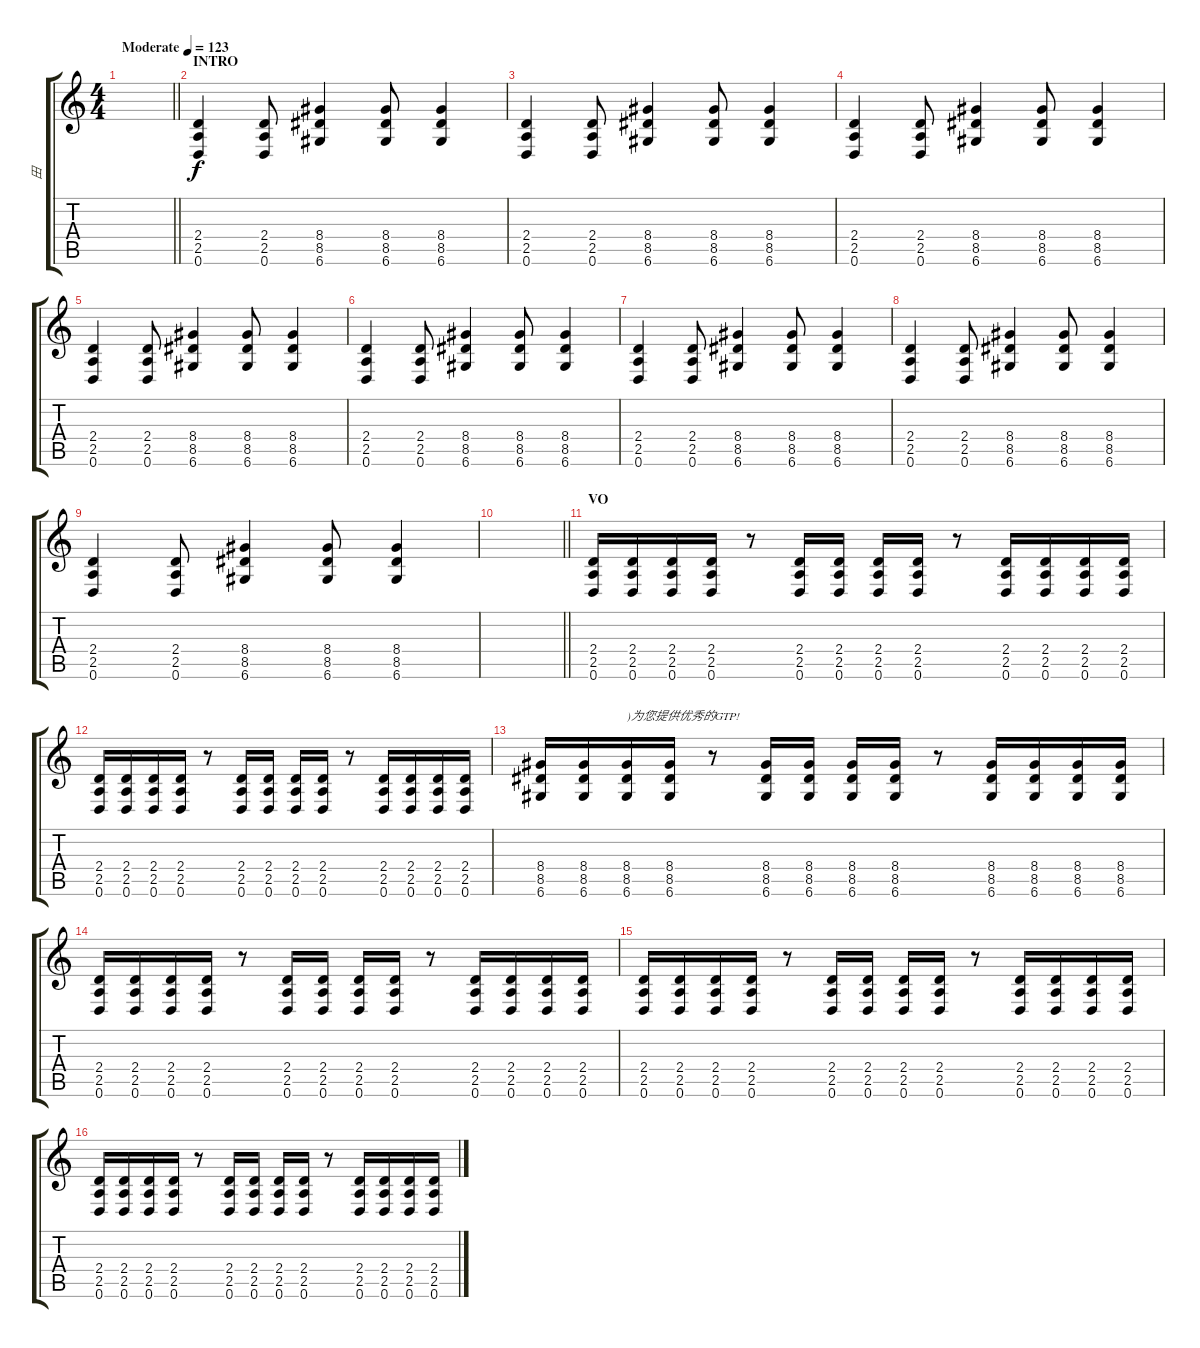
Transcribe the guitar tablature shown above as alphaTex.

\track ("田" "田") {instrument distortionguitar}
\staff {score tabs}
\tuning (D4 A3 F3 C3 G2 D2) {hide}
\ts (4 4)
\tempo (123 "Moderate")
\clef g2
\barLineRight lightlight
\ks c
|
\section ("" "INTRO")
(2.4 2.5 0.6).4 (2.4 2.5 0.6).8 (8.4 8.5 6.6).4 (8.4 8.5 6.6).8 (8.4 8.5 6.6).4 |
(2.4 2.5 0.6).4 (2.4 2.5 0.6).8 (8.4 8.5 6.6).4 (8.4 8.5 6.6).8 (8.4 8.5 6.6).4 |
(2.4 2.5 0.6).4 (2.4 2.5 0.6).8 (8.4 8.5 6.6).4 (8.4 8.5 6.6).8 (8.4 8.5 6.6).4 |
(2.4 2.5 0.6).4 (2.4 2.5 0.6).8 (8.4 8.5 6.6).4 (8.4 8.5 6.6).8 (8.4 8.5 6.6).4 |
(2.4 2.5 0.6).4 (2.4 2.5 0.6).8 (8.4 8.5 6.6).4 (8.4 8.5 6.6).8 (8.4 8.5 6.6).4 |
(2.4 2.5 0.6).4 (2.4 2.5 0.6).8 (8.4 8.5 6.6).4 (8.4 8.5 6.6).8 (8.4 8.5 6.6).4 |
(2.4 2.5 0.6).4 (2.4 2.5 0.6).8 (8.4 8.5 6.6).4 (8.4 8.5 6.6).8 (8.4 8.5 6.6).4 |
(2.4 2.5 0.6).4 (2.4 2.5 0.6).8 (8.4 8.5 6.6).4 (8.4 8.5 6.6).8 (8.4 8.5 6.6).4 |
\barLineRight lightlight
|
\section ("" "VO")
(2.4 2.5 0.6).16 (2.4 2.5 0.6).16 (2.4 2.5 0.6).16 (2.4 2.5 0.6).16 r.8 (2.4 2.5 0.6).16 (2.4 2.5 0.6).16 (2.4 2.5 0.6).16 (2.4 2.5 0.6).16 r.8 (2.4 2.5 0.6).16 (2.4 2.5 0.6).16 (2.4 2.5 0.6).16 (2.4 2.5 0.6).16 |
(2.4 2.5 0.6).16 (2.4 2.5 0.6).16 (2.4 2.5 0.6).16 (2.4 2.5 0.6).16 r.8 (2.4 2.5 0.6).16 (2.4 2.5 0.6).16 (2.4 2.5 0.6).16 (2.4 2.5 0.6).16 r.8 (2.4 2.5 0.6).16 (2.4 2.5 0.6).16 (2.4 2.5 0.6).16 (2.4 2.5 0.6).16 |
(8.4 8.5 6.6).16 (8.4 8.5 6.6).16 (8.4 8.5 6.6).16{txt ")为您提供优秀的GTP!"} (8.4 8.5 6.6).16 r.8 (8.4 8.5 6.6).16 (8.4 8.5 6.6).16 (8.4 8.5 6.6).16 (8.4 8.5 6.6).16 r.8 (8.4 8.5 6.6).16 (8.4 8.5 6.6).16 (8.4 8.5 6.6).16 (8.4 8.5 6.6).16 |
(2.4 2.5 0.6).16 (2.4 2.5 0.6).16 (2.4 2.5 0.6).16 (2.4 2.5 0.6).16 r.8 (2.4 2.5 0.6).16 (2.4 2.5 0.6).16 (2.4 2.5 0.6).16 (2.4 2.5 0.6).16 r.8 (2.4 2.5 0.6).16 (2.4 2.5 0.6).16 (2.4 2.5 0.6).16 (2.4 2.5 0.6).16 |
(2.4 2.5 0.6).16 (2.4 2.5 0.6).16 (2.4 2.5 0.6).16 (2.4 2.5 0.6).16 r.8 (2.4 2.5 0.6).16 (2.4 2.5 0.6).16 (2.4 2.5 0.6).16 (2.4 2.5 0.6).16 r.8 (2.4 2.5 0.6).16 (2.4 2.5 0.6).16 (2.4 2.5 0.6).16 (2.4 2.5 0.6).16 |
(2.4 2.5 0.6).16 (2.4 2.5 0.6).16 (2.4 2.5 0.6).16 (2.4 2.5 0.6).16 r.8 (2.4 2.5 0.6).16 (2.4 2.5 0.6).16 (2.4 2.5 0.6).16 (2.4 2.5 0.6).16 r.8 (2.4 2.5 0.6).16 (2.4 2.5 0.6).16 (2.4 2.5 0.6).16 (2.4 2.5 0.6).16
